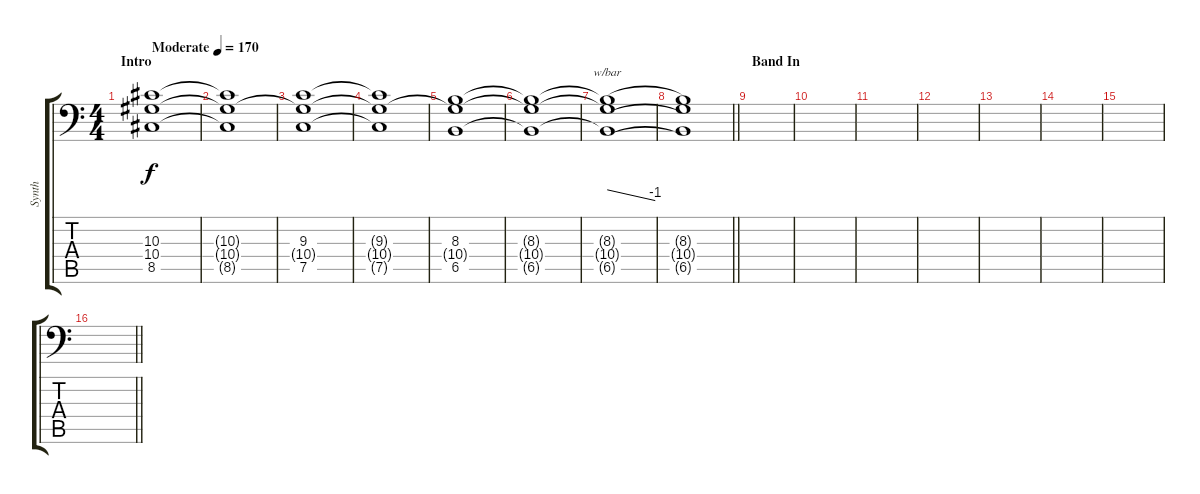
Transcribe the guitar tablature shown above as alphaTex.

\track ("Synth" "Synth") {instrument pad8sweep}
\staff {score tabs}
\tuning (C4 G3 Eb3 Bb2 F2 Bb1) {hide}
\ts (4 4)
\section ("" "Intro")
\tempo (170 "Moderate")
\clef f4
\ks c
(10.3 10.4 8.5).1{dy f instrument pad8sweep} |
(10.3{t} 10.4{t} 8.5{t}).1 |
(9.3 10.4{t} 7.5).1 |
(9.3{t} 10.4{t} 7.5{t}).1 |
(8.3 10.4{t} 6.5).1 |
(8.3{t} 10.4{t} 6.5{t}).1 |
(8.3{t} 10.4{t} 6.5{t}).1{tbe (dive default 0 0 60 -4)} |
\barLineRight lightlight
(8.3{t} 10.4{t} 6.5{t}).1 |
\section ("" "Band In")
|
|
|
|
|
|
|
\barLineRight lightlight
